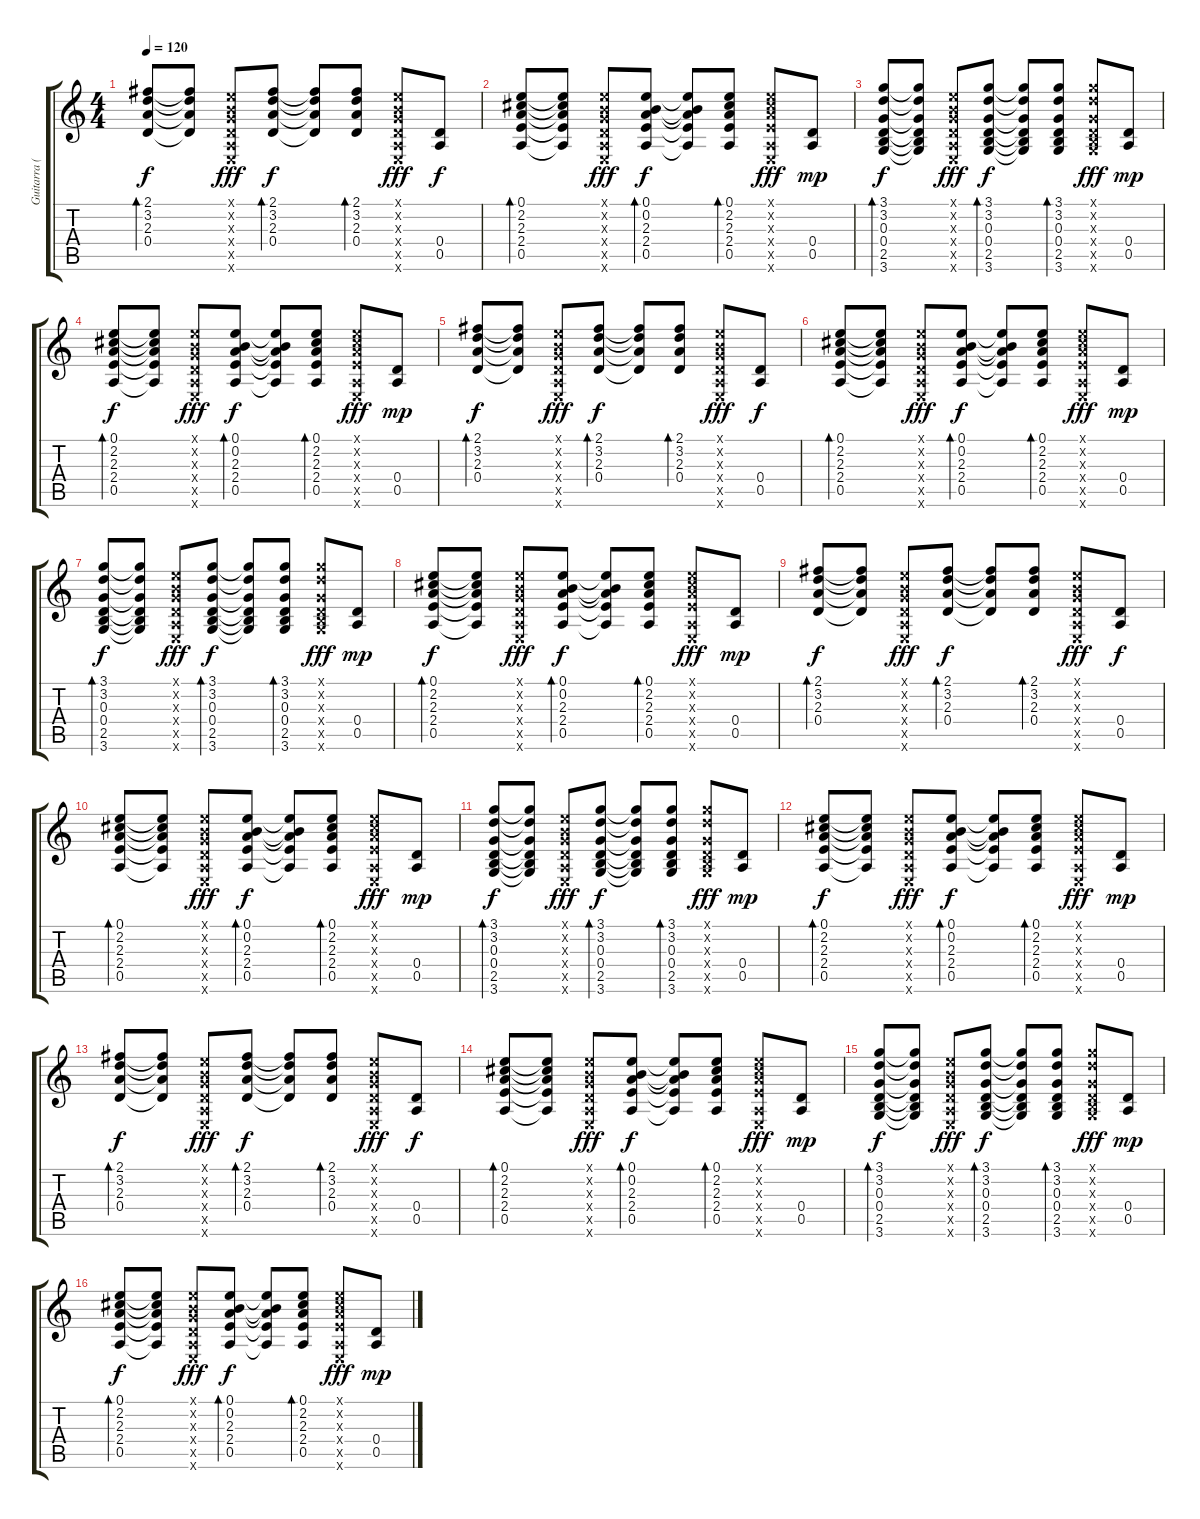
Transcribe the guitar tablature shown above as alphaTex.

\track ("Guitarra (Studio)" "Guitarra (") {instrument overdrivenguitar}
\staff {score tabs}
\tuning (E4 B3 G3 D3 A2 E2) {hide}
\ts (4 4)
\tempo 120
\clef g2
\ks c
(2.1 3.2 2.3 0.4).8{bd 60 dy f} (2.1{t} 3.2{t} 2.3{t} 0.4{t}).8 (0.1{x} 0.2{x} 0.3{x} 0.4{x} 0.5{x} 0.6{x}).8{dy fff} (2.1 3.2 2.3 0.4).8{bd 60 dy f} (2.1{t} 3.2{t} 2.3{t} 0.4{t}).8 (2.1 3.2 2.3 0.4).8{bd 60} (0.1{x} 0.2{x} 0.3{x} 0.4{x} 0.5{x} 0.6{x}).8{dy fff} (0.4 0.5).8{dy f} |
(0.1 2.2 2.3 2.4 0.5).8{bd 60} (0.1{t} 2.2{t} 2.3{t} 2.4{t} 0.5{t}).8 (0.1{x} 0.2{x} 0.3{x} 0.4{x} 0.5{x} 0.6{x}).8{dy fff} (0.1 0.2 2.3 2.4 0.5).8{bd 60 dy f} (0.1{t} 0.2{t} 2.3{t} 2.4{t} 0.5{t}).8 (0.1 2.2 2.3 2.4 0.5).8{bd 60} (0.1{x} 2.2{x} 2.3{x} 2.4{x} 0.5{x} 0.6{x}).8{dy fff} (0.4 0.5).8{dy mp} |
(3.1 3.2 0.3 0.4 2.5 3.6).8{bd 60 dy f} (3.1{t} 3.2{t} 0.3{t} 0.4{t} 2.5{t} 3.6{t}).8 (0.1{x} 0.2{x} 0.3{x} 0.4{x} 0.5{x} 0.6{x}).8{dy fff} (3.1 3.2 0.3 0.4 2.5 3.6).8{bd 60 dy f} (3.1{t} 3.2{t} 0.3{t} 0.4{t} 2.5{t} 3.6{t}).8 (3.1 3.2 0.3 0.4 2.5 3.6).8{bd 60} (3.1{x} 3.2{x} 0.3{x} 0.4{x} 2.5{x} 3.6{x}).8{dy fff} (0.4 0.5).8{dy mp} |
(0.1 2.2 2.3 2.4 0.5).8{bd 60 dy f} (0.1{t} 2.2{t} 2.3{t} 2.4{t} 0.5{t}).8 (0.1{x} 0.2{x} 0.3{x} 0.4{x} 0.5{x} 0.6{x}).8{dy fff} (0.1 0.2 2.3 2.4 0.5).8{bd 60 dy f} (0.1{t} 0.2{t} 2.3{t} 2.4{t} 0.5{t}).8 (0.1 2.2 2.3 2.4 0.5).8{bd 60} (0.1{x} 2.2{x} 2.3{x} 2.4{x} 0.5{x} 0.6{x}).8{dy fff} (0.4 0.5).8{dy mp} |
(2.1 3.2 2.3 0.4).8{bd 60 dy f} (2.1{t} 3.2{t} 2.3{t} 0.4{t}).8 (0.1{x} 0.2{x} 0.3{x} 0.4{x} 0.5{x} 0.6{x}).8{dy fff} (2.1 3.2 2.3 0.4).8{bd 60 dy f} (2.1{t} 3.2{t} 2.3{t} 0.4{t}).8 (2.1 3.2 2.3 0.4).8{bd 60} (0.1{x} 0.2{x} 0.3{x} 0.4{x} 0.5{x} 0.6{x}).8{dy fff} (0.4 0.5).8{dy f} |
(0.1 2.2 2.3 2.4 0.5).8{bd 60} (0.1{t} 2.2{t} 2.3{t} 2.4{t} 0.5{t}).8 (0.1{x} 0.2{x} 0.3{x} 0.4{x} 0.5{x} 0.6{x}).8{dy fff} (0.1 0.2 2.3 2.4 0.5).8{bd 60 dy f} (0.1{t} 0.2{t} 2.3{t} 2.4{t} 0.5{t}).8 (0.1 2.2 2.3 2.4 0.5).8{bd 60} (0.1{x} 2.2{x} 2.3{x} 2.4{x} 0.5{x} 0.6{x}).8{dy fff} (0.4 0.5).8{dy mp} |
(3.1 3.2 0.3 0.4 2.5 3.6).8{bd 60 dy f} (3.1{t} 3.2{t} 0.3{t} 0.4{t} 2.5{t} 3.6{t}).8 (0.1{x} 0.2{x} 0.3{x} 0.4{x} 0.5{x} 0.6{x}).8{dy fff} (3.1 3.2 0.3 0.4 2.5 3.6).8{bd 60 dy f} (3.1{t} 3.2{t} 0.3{t} 0.4{t} 2.5{t} 3.6{t}).8 (3.1 3.2 0.3 0.4 2.5 3.6).8{bd 60} (3.1{x} 3.2{x} 0.3{x} 0.4{x} 2.5{x} 3.6{x}).8{dy fff} (0.4 0.5).8{dy mp} |
(0.1 2.2 2.3 2.4 0.5).8{bd 60 dy f} (0.1{t} 2.2{t} 2.3{t} 2.4{t} 0.5{t}).8 (0.1{x} 0.2{x} 0.3{x} 0.4{x} 0.5{x} 0.6{x}).8{dy fff} (0.1 0.2 2.3 2.4 0.5).8{bd 60 dy f} (0.1{t} 0.2{t} 2.3{t} 2.4{t} 0.5{t}).8 (0.1 2.2 2.3 2.4 0.5).8{bd 60} (0.1{x} 2.2{x} 2.3{x} 2.4{x} 0.5{x} 0.6{x}).8{dy fff} (0.4 0.5).8{dy mp} |
(2.1 3.2 2.3 0.4).8{bd 60 dy f} (2.1{t} 3.2{t} 2.3{t} 0.4{t}).8 (0.1{x} 0.2{x} 0.3{x} 0.4{x} 0.5{x} 0.6{x}).8{dy fff} (2.1 3.2 2.3 0.4).8{bd 60 dy f} (2.1{t} 3.2{t} 2.3{t} 0.4{t}).8 (2.1 3.2 2.3 0.4).8{bd 60} (0.1{x} 0.2{x} 0.3{x} 0.4{x} 0.5{x} 0.6{x}).8{dy fff} (0.4 0.5).8{dy f} |
(0.1 2.2 2.3 2.4 0.5).8{bd 60} (0.1{t} 2.2{t} 2.3{t} 2.4{t} 0.5{t}).8 (0.1{x} 0.2{x} 0.3{x} 0.4{x} 0.5{x} 0.6{x}).8{dy fff} (0.1 0.2 2.3 2.4 0.5).8{bd 60 dy f} (0.1{t} 0.2{t} 2.3{t} 2.4{t} 0.5{t}).8 (0.1 2.2 2.3 2.4 0.5).8{bd 60} (0.1{x} 2.2{x} 2.3{x} 2.4{x} 0.5{x} 0.6{x}).8{dy fff} (0.4 0.5).8{dy mp} |
(3.1 3.2 0.3 0.4 2.5 3.6).8{bd 60 dy f} (3.1{t} 3.2{t} 0.3{t} 0.4{t} 2.5{t} 3.6{t}).8 (0.1{x} 0.2{x} 0.3{x} 0.4{x} 0.5{x} 0.6{x}).8{dy fff} (3.1 3.2 0.3 0.4 2.5 3.6).8{bd 60 dy f} (3.1{t} 3.2{t} 0.3{t} 0.4{t} 2.5{t} 3.6{t}).8 (3.1 3.2 0.3 0.4 2.5 3.6).8{bd 60} (3.1{x} 3.2{x} 0.3{x} 0.4{x} 2.5{x} 3.6{x}).8{dy fff} (0.4 0.5).8{dy mp} |
(0.1 2.2 2.3 2.4 0.5).8{bd 60 dy f} (0.1{t} 2.2{t} 2.3{t} 2.4{t} 0.5{t}).8 (0.1{x} 0.2{x} 0.3{x} 0.4{x} 0.5{x} 0.6{x}).8{dy fff} (0.1 0.2 2.3 2.4 0.5).8{bd 60 dy f} (0.1{t} 0.2{t} 2.3{t} 2.4{t} 0.5{t}).8 (0.1 2.2 2.3 2.4 0.5).8{bd 60} (0.1{x} 2.2{x} 2.3{x} 2.4{x} 0.5{x} 0.6{x}).8{dy fff} (0.4 0.5).8{dy mp} |
(2.1 3.2 2.3 0.4).8{bd 60 dy f} (2.1{t} 3.2{t} 2.3{t} 0.4{t}).8 (0.1{x} 0.2{x} 0.3{x} 0.4{x} 0.5{x} 0.6{x}).8{dy fff} (2.1 3.2 2.3 0.4).8{bd 60 dy f} (2.1{t} 3.2{t} 2.3{t} 0.4{t}).8 (2.1 3.2 2.3 0.4).8{bd 60} (0.1{x} 0.2{x} 0.3{x} 0.4{x} 0.5{x} 0.6{x}).8{dy fff} (0.4 0.5).8{dy f} |
(0.1 2.2 2.3 2.4 0.5).8{bd 60} (0.1{t} 2.2{t} 2.3{t} 2.4{t} 0.5{t}).8 (0.1{x} 0.2{x} 0.3{x} 0.4{x} 0.5{x} 0.6{x}).8{dy fff} (0.1 0.2 2.3 2.4 0.5).8{bd 60 dy f} (0.1{t} 0.2{t} 2.3{t} 2.4{t} 0.5{t}).8 (0.1 2.2 2.3 2.4 0.5).8{bd 60} (0.1{x} 2.2{x} 2.3{x} 2.4{x} 0.5{x} 0.6{x}).8{dy fff} (0.4 0.5).8{dy mp} |
(3.1 3.2 0.3 0.4 2.5 3.6).8{bd 60 dy f} (3.1{t} 3.2{t} 0.3{t} 0.4{t} 2.5{t} 3.6{t}).8 (0.1{x} 0.2{x} 0.3{x} 0.4{x} 0.5{x} 0.6{x}).8{dy fff} (3.1 3.2 0.3 0.4 2.5 3.6).8{bd 60 dy f} (3.1{t} 3.2{t} 0.3{t} 0.4{t} 2.5{t} 3.6{t}).8 (3.1 3.2 0.3 0.4 2.5 3.6).8{bd 60} (3.1{x} 3.2{x} 0.3{x} 0.4{x} 2.5{x} 3.6{x}).8{dy fff} (0.4 0.5).8{dy mp} |
(0.1 2.2 2.3 2.4 0.5).8{bd 60 dy f} (0.1{t} 2.2{t} 2.3{t} 2.4{t} 0.5{t}).8 (0.1{x} 0.2{x} 0.3{x} 0.4{x} 0.5{x} 0.6{x}).8{dy fff} (0.1 0.2 2.3 2.4 0.5).8{bd 60 dy f} (0.1{t} 0.2{t} 2.3{t} 2.4{t} 0.5{t}).8 (0.1 2.2 2.3 2.4 0.5).8{bd 60} (0.1{x} 2.2{x} 2.3{x} 2.4{x} 0.5{x} 0.6{x}).8{dy fff} (0.4 0.5).8{dy mp}
